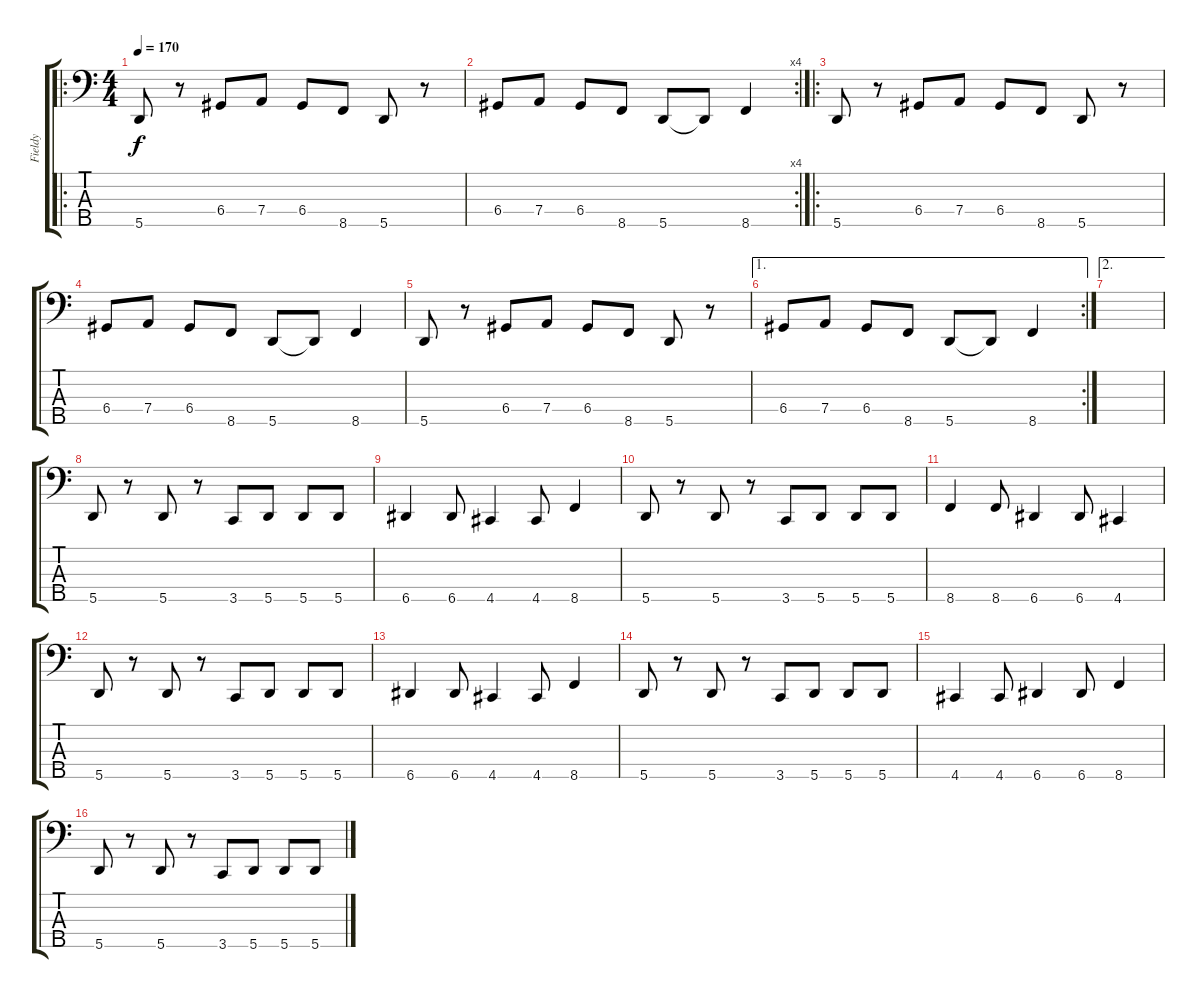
\track ("Fieldy" "Fieldy") {instrument electricbassfinger}
\staff {score tabs}
\tuning (F2 C2 G1 D1 A0) {hide}
\ro
\ts (4 4)
\tempo 170
\clef f4
\ks c
5.5.8{dy f} r.8 6.4.8 7.4.8 6.4.8 8.5.8 5.5.8 r.8 |
\rc 4
6.4.8 7.4.8 6.4.8 8.5.8 5.5.8 5.5{t}.8 8.5.4 |
\ro
5.5.8 r.8 6.4.8 7.4.8 6.4.8 8.5.8 5.5.8 r.8 |
6.4.8 7.4.8 6.4.8 8.5.8 5.5.8 5.5{t}.8 8.5.4 |
5.5.8 r.8 6.4.8 7.4.8 6.4.8 8.5.8 5.5.8 r.8 |
\ae 1
\rc 2
6.4.8 7.4.8 6.4.8 8.5.8 5.5.8 5.5{t}.8 8.5.4 |
\ae 2
|
5.5.8 r.8 5.5.8 r.8 3.5.8 5.5.8 5.5.8 5.5.8 |
6.5.4 6.5.8 4.5.4 4.5.8 8.5.4 |
5.5.8 r.8 5.5.8 r.8 3.5.8 5.5.8 5.5.8 5.5.8 |
8.5.4 8.5.8 6.5.4 6.5.8 4.5.4 |
5.5.8 r.8 5.5.8 r.8 3.5.8 5.5.8 5.5.8 5.5.8 |
6.5.4 6.5.8 4.5.4 4.5.8 8.5.4 |
5.5.8 r.8 5.5.8 r.8 3.5.8 5.5.8 5.5.8 5.5.8 |
4.5.4 4.5.8 6.5.4 6.5.8 8.5.4 |
5.5.8 r.8 5.5.8 r.8 3.5.8 5.5.8 5.5.8 5.5.8
